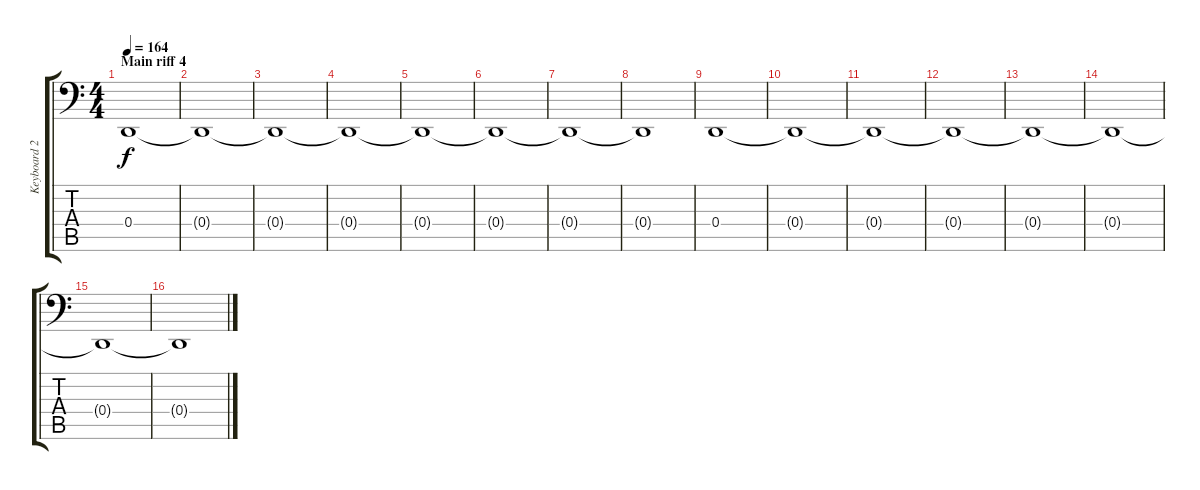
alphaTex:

\track ("Keyboard 2/Tuomas" "Keyboard 2") {instrument stringensemble2}
\staff {score tabs}
\tuning (E3 B2 G2 D2 A1 E1) {hide}
\ts (4 4)
\section ("" "Main riff 4")
\tempo 164
\clef f4
\ks c
0.4.1{dy f} |
0.4{t}.1 |
0.4{t}.1 |
0.4{t}.1 |
0.4{t}.1 |
0.4{t}.1 |
0.4{t}.1 |
0.4{t}.1 |
0.4.1 |
0.4{t}.1 |
0.4{t}.1 |
0.4{t}.1 |
0.4{t}.1 |
0.4{t}.1 |
0.4{t}.1 |
0.4{t}.1
